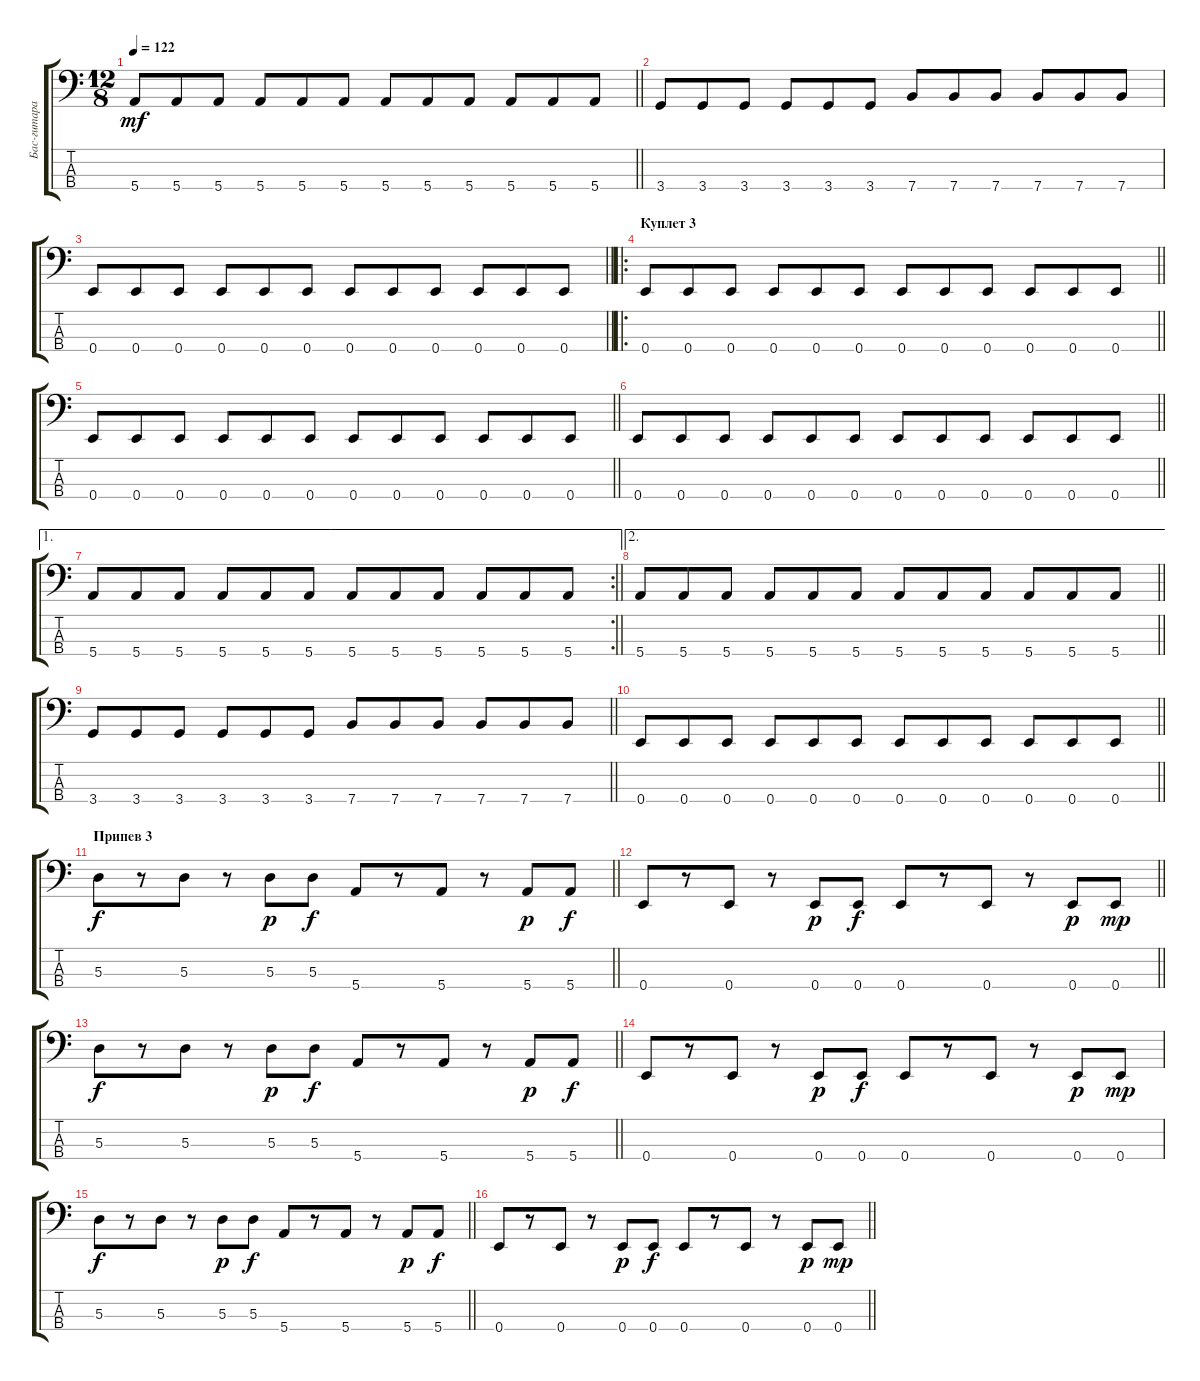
\track ("Бас-гитара" "Бас-гитара") {instrument electricbassfinger}
\staff {score tabs}
\tuning (G2 D2 A1 E1) {hide}
\ts (12 8)
\tempo 122
\clef f4
\barLineRight lightlight
\ks c
5.4.8{dy mf} 5.4.8 5.4.8 5.4.8 5.4.8 5.4.8 5.4.8 5.4.8 5.4.8 5.4.8 5.4.8 5.4.8 |
3.4.8 3.4.8 3.4.8 3.4.8 3.4.8 3.4.8 7.4.8 7.4.8 7.4.8 7.4.8 7.4.8 7.4.8 |
\barLineRight lightlight
0.4.8 0.4.8 0.4.8 0.4.8 0.4.8 0.4.8 0.4.8 0.4.8 0.4.8 0.4.8 0.4.8 0.4.8 |
\ro
\section ("" "Куплет 3")
\barLineRight lightlight
0.4.8 0.4.8 0.4.8 0.4.8 0.4.8 0.4.8 0.4.8 0.4.8 0.4.8 0.4.8 0.4.8 0.4.8 |
\barLineRight lightlight
0.4.8 0.4.8 0.4.8 0.4.8 0.4.8 0.4.8 0.4.8 0.4.8 0.4.8 0.4.8 0.4.8 0.4.8 |
\barLineRight lightlight
0.4.8 0.4.8 0.4.8 0.4.8 0.4.8 0.4.8 0.4.8 0.4.8 0.4.8 0.4.8 0.4.8 0.4.8 |
\ae 1
\rc 2
\barLineRight lightlight
5.4.8 5.4.8 5.4.8 5.4.8 5.4.8 5.4.8 5.4.8 5.4.8 5.4.8 5.4.8 5.4.8 5.4.8 |
\ae 2
\barLineRight lightlight
5.4.8 5.4.8 5.4.8 5.4.8 5.4.8 5.4.8 5.4.8 5.4.8 5.4.8 5.4.8 5.4.8 5.4.8 |
\barLineRight lightlight
3.4.8 3.4.8 3.4.8 3.4.8 3.4.8 3.4.8 7.4.8 7.4.8 7.4.8 7.4.8 7.4.8 7.4.8 |
\barLineRight lightlight
0.4.8 0.4.8 0.4.8 0.4.8 0.4.8 0.4.8 0.4.8 0.4.8 0.4.8 0.4.8 0.4.8 0.4.8 |
\section ("" "Припев 3")
\barLineRight lightlight
5.3.8{dy f} r.8 5.3.8 r.8 5.3.8{dy p} 5.3.8{dy f} 5.4.8 r.8 5.4.8 r.8 5.4.8{dy p} 5.4.8{dy f} |
\barLineRight lightlight
0.4.8 r.8 0.4.8 r.8 0.4.8{dy p} 0.4.8{dy f} 0.4.8 r.8 0.4.8 r.8 0.4.8{dy p} 0.4.8{dy mp} |
\barLineRight lightlight
5.3.8{dy f} r.8 5.3.8 r.8 5.3.8{dy p} 5.3.8{dy f} 5.4.8 r.8 5.4.8 r.8 5.4.8{dy p} 5.4.8{dy f} |
0.4.8 r.8 0.4.8 r.8 0.4.8{dy p} 0.4.8{dy f} 0.4.8 r.8 0.4.8 r.8 0.4.8{dy p} 0.4.8{dy mp} |
\barLineRight lightlight
5.3.8{dy f} r.8 5.3.8 r.8 5.3.8{dy p} 5.3.8{dy f} 5.4.8 r.8 5.4.8 r.8 5.4.8{dy p} 5.4.8{dy f} |
\barLineRight lightlight
0.4.8 r.8 0.4.8 r.8 0.4.8{dy p} 0.4.8{dy f} 0.4.8 r.8 0.4.8 r.8 0.4.8{dy p} 0.4.8{dy mp}
